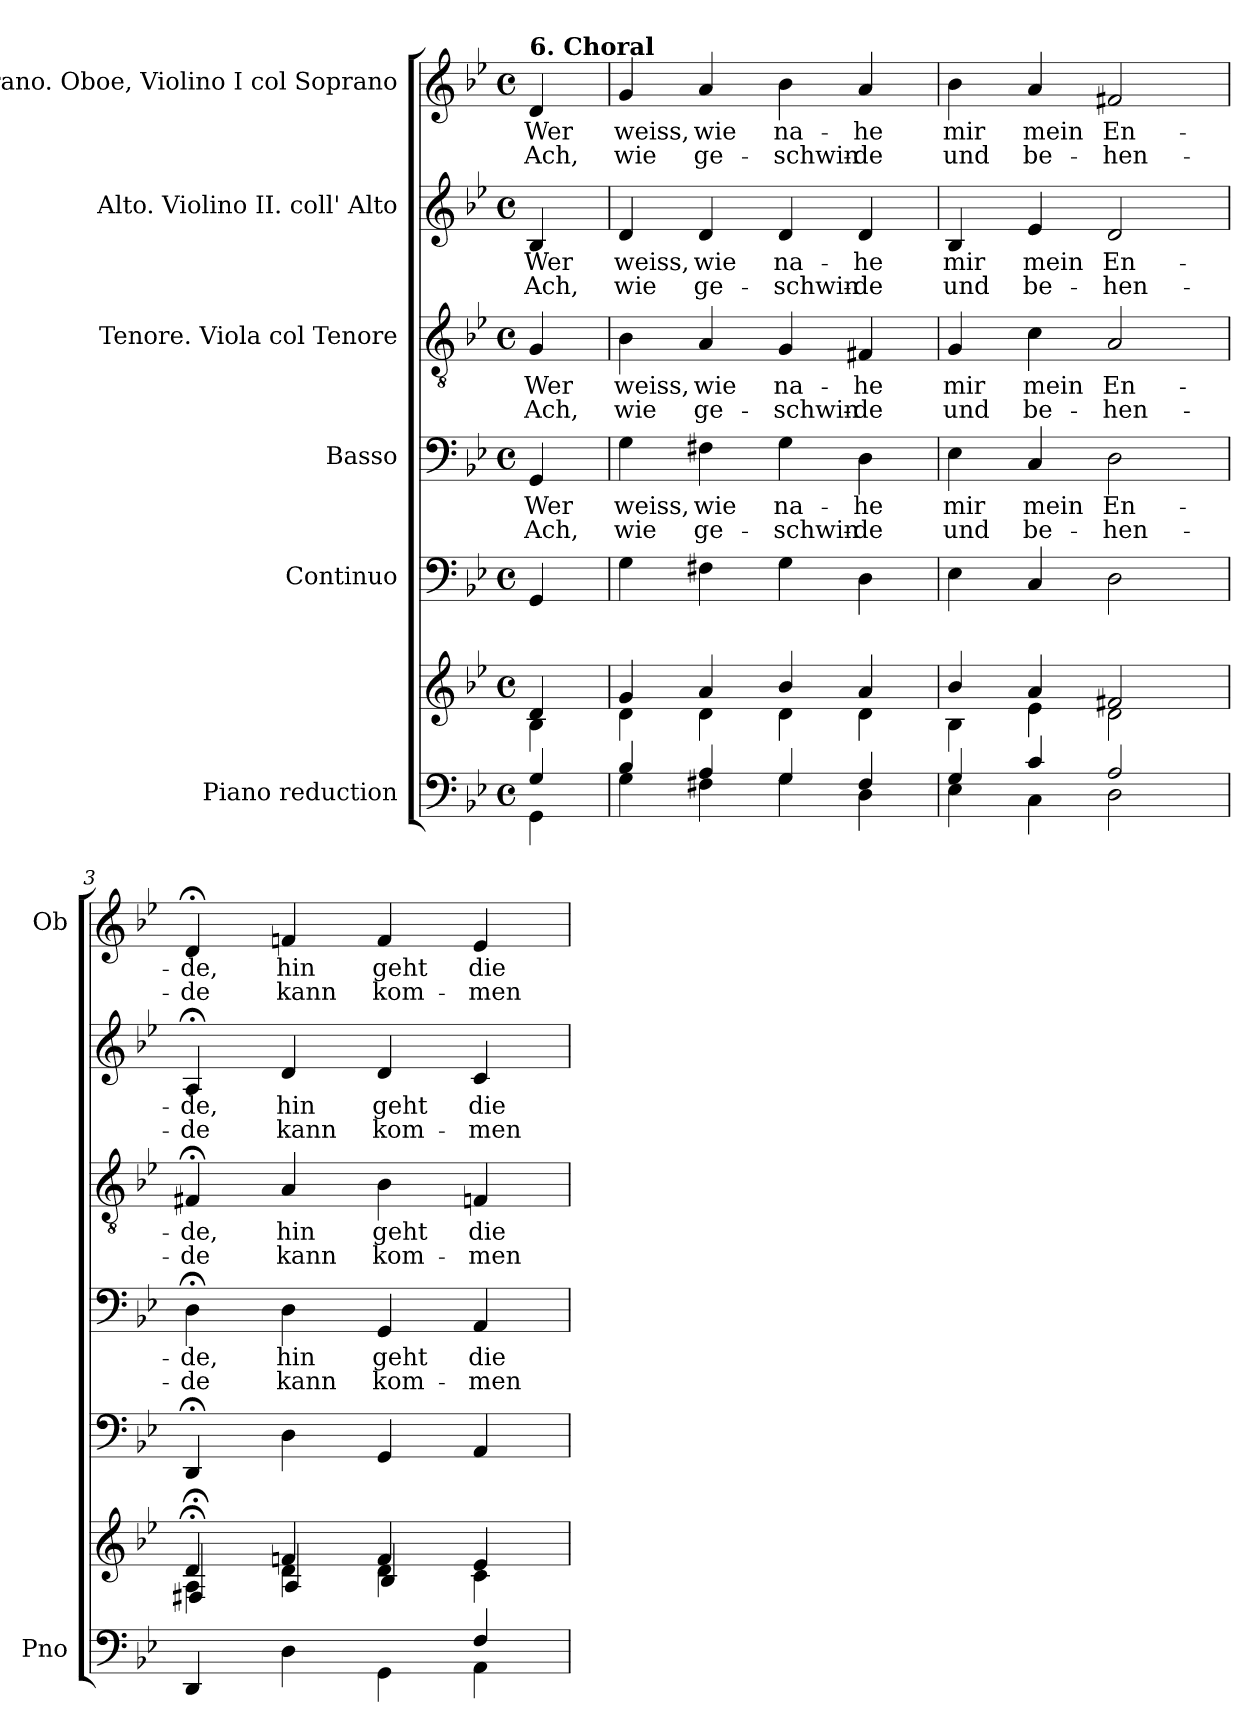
**kern	**kern	**kern	**kern	**text	**text	**kern	**text	**text	**kern	**text	**text	**kern	**text	**text
*part6	*part6	*part5	*part4	*part4	*part4	*part3	*part3	*part3	*part2	*part2	*part2	*part1	*part1	*part1
*staff7	*staff6	*staff5	*staff4	*staff4	*staff4	*staff3	*staff3	*staff3	*staff2	*staff2	*staff2	*staff1	*staff1	*staff1
*I"Piano reduction	*	*I"Continuo	*I"Basso	*	*	*I"Tenore. Viola col Tenore	*	*	*I"Alto. Violino II. coll' Alto	*	*	*I"Soprano. Oboe, Violino I col Soprano	*	*
*I'Pno	*	*	*	*	*	*	*	*	*	*	*	*I'Ob	*	*
*stria5	*stria5	*	*	*	*	*	*	*	*	*	*	*	*	*
*clefF4	*clefG2	*clefF4	*clefF4	*	*	*clefGv2	*	*	*clefG2	*	*	*clefG2	*	*
*k[b-e-]	*k[b-e-]	*k[b-e-]	*k[b-e-]	*	*	*k[b-e-]	*	*	*k[b-e-]	*	*	*k[b-e-]	*	*
*M4/4	*M4/4	*M4/4	*M4/4	*	*	*M4/4	*	*	*M4/4	*	*	*M4/4	*	*
*met(c)	*met(c)	*met(c)	*met(c)	*	*	*met(c)	*	*	*met(c)	*	*	*met(c)	*	*
=	=	=	=	=	=	=	=	=	=	=	=	=	=	=
*^	*^	*	*	*	*	*	*	*	*	*	*	*	*	*
!	!	!	!	!	!	!	!	!	!	!	!	!	!	!LO:TX:a:B:t=6. Choral	!	!
!	!	!	!	!	!	!LO:LY:b	!LO:LY:b	!	!LO:LY:b	!LO:LY:b	!	!LO:LY:b	!LO:LY:b	!	!LO:LY:b	!LO:LY:b
4G/	4GG\	4d/	4B-\	4GG/	4GG/	Wer	Ach,	4G/	Wer	Ach,	4B-/	Wer	Ach,	4d/	Wer	Ach,
=1	=1	=1	=1	=1	=1	=1	=1	=1	=1	=1	=1	=1	=1	=1	=1	=1
!	!	!	!	!	!	!LO:LY:b	!LO:LY:b	!	!LO:LY:b	!LO:LY:b	!	!LO:LY:b	!LO:LY:b	!	!LO:LY:b	!LO:LY:b
4B-/	4G\	4g/	4d\	4G\	4G\	weiss,	wie	4B-\	weiss,	wie	4d/	weiss,	wie	4g/	weiss,	wie
!	!	!	!	!	!	!LO:LY:b	!LO:LY:b	!	!LO:LY:b	!LO:LY:b	!	!LO:LY:b	!LO:LY:b	!	!LO:LY:b	!LO:LY:b
4A/	4F#X\	4a/	4d\	4F#X\	4F#X\	wie	ge-	4A/	wie	ge-	4d/	wie	ge-	4a/	wie	ge-
!	!	!	!	!	!	!LO:LY:b	!LO:LY:b	!	!LO:LY:b	!LO:LY:b	!	!LO:LY:b	!LO:LY:b	!	!LO:LY:b	!LO:LY:b
4G/	4G\	4b-/	4d\	4G\	4G\	na-	-schwin-	4G/	na-	-schwin-	4d/	na-	-schwin-	4b-\	na-	-schwin-
!	!	!	!	!	!	!LO:LY:b	!LO:LY:b	!	!LO:LY:b	!LO:LY:b	!	!LO:LY:b	!LO:LY:b	!	!LO:LY:b	!LO:LY:b
4F#/	4D\	4a/	4d\	4D\	4D\	-he	-de	4F#X/	-he	-de	4d/	-he	-de	4a/	-he	-de
=2	=2	=2	=2	=2	=2	=2	=2	=2	=2	=2	=2	=2	=2	=2	=2	=2
!	!	!	!	!	!	!LO:LY:b	!LO:LY:b	!	!LO:LY:b	!LO:LY:b	!	!LO:LY:b	!LO:LY:b	!	!LO:LY:b	!LO:LY:b
4G/	4E-\	4b-/	4B-\	4E-\	4E-\	mir	und	4G/	mir	und	4B-/	mir	und	4b-\	mir	und
!	!	!	!	!	!	!LO:LY:b	!LO:LY:b	!	!LO:LY:b	!LO:LY:b	!	!LO:LY:b	!LO:LY:b	!	!LO:LY:b	!LO:LY:b
4c/	4C\	4a/	4e-\	4C/	4C/	mein	be-	4c\	mein	be-	4e-/	mein	be-	4a/	mein	be-
!	!	!	!	!	!	!LO:LY:b	!LO:LY:b	!	!LO:LY:b	!LO:LY:b	!	!LO:LY:b	!LO:LY:b	!	!LO:LY:b	!LO:LY:b
2A/	2D\	2f#X/	2d\	2D\	2D\	En-	-hen-	2A/	En-	-hen-	2d/	En-	-hen-	2f#X/	En-	-hen-
=3	=3	=3	=3	=3	=3	=3	=3	=3	=3	=3	=3	=3	=3	=3	=3	=3
*	*	*	*^	*	*	*	*	*	*	*	*	*	*	*	*	*
!	!	!	!	!	!	!	!LO:LY:b	!LO:LY:b	!	!LO:LY:b	!LO:LY:b	!	!LO:LY:b	!LO:LY:b	!	!LO:LY:b	!LO:LY:b
2.ryy	4DD/	4d;</	4A\	4F#X;/	4DD;</	4D;<\	-de,	-de	4F#X;</	-de,	-de	4A;</	-de,	-de	4d;</	-de,	-de
!	!	!	!	!	!	!	!LO:LY:b	!LO:LY:b	!	!LO:LY:b	!LO:LY:b	!	!LO:LY:b	!LO:LY:b	!	!LO:LY:b	!LO:LY:b
.	4D\	4fn/	4d\	4A/	4D\	4D\	hin	kann	4A/	hin	kann	4d/	hin	kann	4fn/	hin	kann
!	!	!	!	!	!	!	!LO:LY:b	!LO:LY:b	!	!LO:LY:b	!LO:LY:b	!	!LO:LY:b	!LO:LY:b	!	!LO:LY:b	!LO:LY:b
.	4GG\	4f/	4d\	4B-/	4GG/	4GG/	geht	kom-	4B-\	geht	kom-	4d/	geht	kom-	4f/	geht	kom-
!	!	!	!	!	!	!	!LO:LY:b	!LO:LY:b	!	!LO:LY:b	!LO:LY:b	!	!LO:LY:b	!LO:LY:b	!	!LO:LY:b	!LO:LY:b
4F/	4AA\	4e-/	4c\	4ryy	4AA/	4AA/	die	-men	4Fn/	die	-men	4c/	die	-men	4e-/	die	-men
*v	*v	*	*	*	*	*	*	*	*	*	*	*	*	*	*	*	*
*	*v	*v	*v	*	*	*	*	*	*	*	*	*	*	*	*	*
=	=	=	=	=	=	=	=	=	=	=	=	=	=	=
*-	*-	*-	*-	*-	*-	*-	*-	*-	*-	*-	*-	*-	*-	*-
